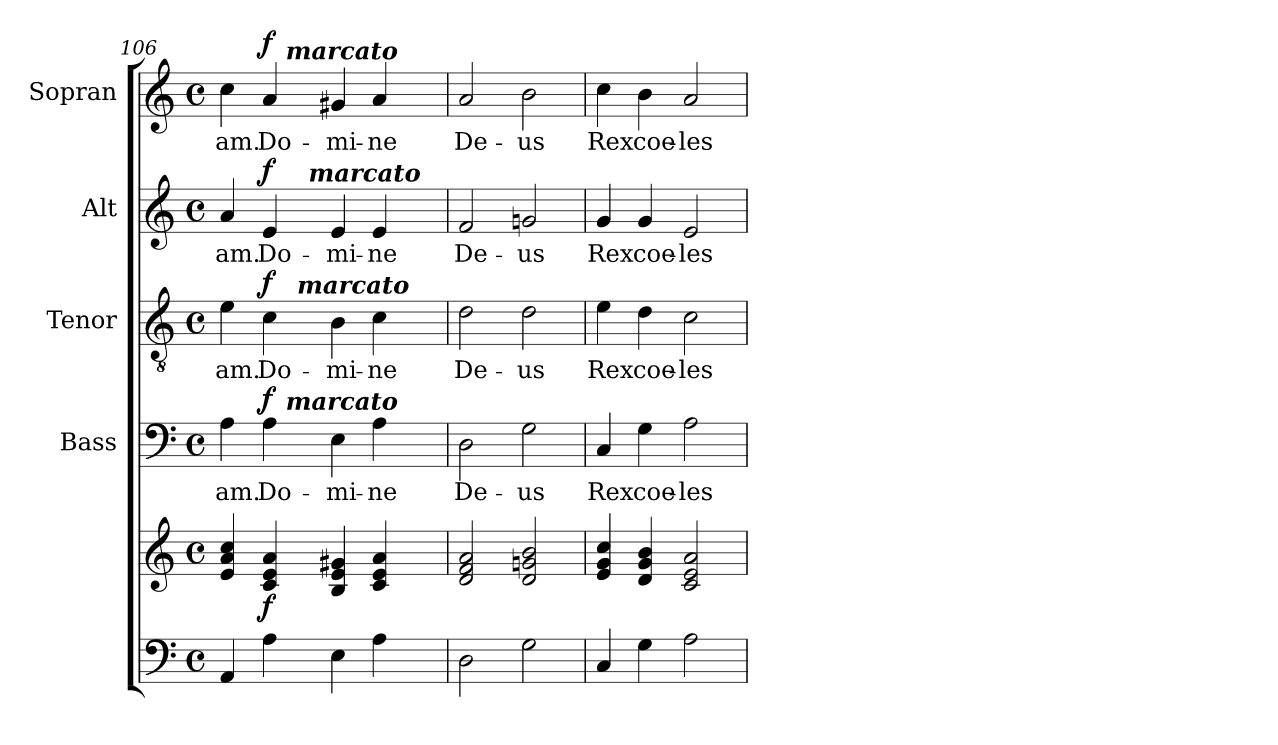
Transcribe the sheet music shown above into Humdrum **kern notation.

**kern	**kern	**dynam	**kern	**text	**dynam	**kern	**text	**dynam	**kern	**text	**dynam	**kern	**text	**dynam
*part5	*part5	*part5	*part4	*part4	*part4	*part3	*part3	*part3	*part2	*part2	*part2	*part1	*part1	*part1
*staff6	*staff5	*staff5/6	*staff4	*staff4	*staff4	*staff3	*staff3	*staff3	*staff2	*staff2	*staff2	*staff1	*staff1	*staff1
*	*	*	*I"Bass	*	*	*I"Tenor	*	*	*I"Alt	*	*	*I"Sopran	*	*
*	*	*	*I'B.	*	*	*I'T.	*	*	*I'A.	*	*	*I'S.	*	*
*clefF4	*clefG2	*	*clefF4	*	*	*clefGv2	*	*	*clefG2	*	*	*clefG2	*	*
*k[]	*k[]	*	*k[]	*	*	*k[]	*	*	*k[]	*	*	*k[]	*	*
*C:	*C:	*	*C:	*	*	*C:	*	*	*C:	*	*	*C:	*	*
*M4/4	*M4/4	*	*M4/4	*	*	*M4/4	*	*	*M4/4	*	*	*M4/4	*	*
*met(c)	*met(c)	*	*met(c)	*	*	*met(c)	*	*	*met(c)	*	*	*met(c)	*	*
=106	=106	=106	=106	=106	=106	=106	=106	=106	=106	=106	=106	=106	=106	=106
!	!	!	!	!LO:LY:b	!	!	!LO:LY:b	!	!	!LO:LY:b	!	!	!LO:LY:b	!
*	*	*	*^	*	*	*^	*	*	*^	*	*	*^	*	*
4AA/	4e/ 4a/ 4cc/	.	4A\	4ryy	-am.	.	4e\	4.ryy	-am.	.	4a/	4ryy	-am.	.	4cc\	4ryy	-am.	.
!	!	!LO:DY:b	!	!	!LO:LY:b	!LO:DY:a	!	!	!LO:LY:b	!LO:DY:a	!	!	!LO:LY:b	!LO:DY:a	!	!	!LO:LY:b	!LO:DY:a
4A\	4c/ 4e/ 4a/	f	4A\	16.ryy	Do-	f	4c\	.	Do-	f	4e/	8ryy	Do-	f	4a/	16.ryy	Do-	f
!	!	!	!	!	!	!	!	!	!	!	!	!	!	!	!	!LO:TX:a:Bi:t=marcato	!	!
!	!	!	!	!LO:TX:a:Bi:t=marcato	!	!	!	!	!	!	!	!	!	!	!	!	!	!
.	.	.	.	2ryy	.	.	.	.	.	.	.	.	.	.	.	2ryy	.	.
!	!	!	!	!	!	!	!	!LO:TX:a:Bi:t=marcato	!	!	!	!	!	!	!	!	!	!
.	.	.	.	.	.	.	.	2ryy	.	.	.	32ryy	.	.	.	.	.	.
!	!	!	!	!	!	!	!	!	!	!	!	!LO:TX:a:Bi:t=marcato	!	!	!	!	!	!
.	.	.	.	.	.	.	.	.	.	.	.	2ryy	.	.	.	.	.	.
!	!	!	!	!	!LO:LY:b	!	!	!	!LO:LY:b	!	!	!	!LO:LY:b	!	!	!	!LO:LY:b	!
4E\	4B/ 4e/ 4g#X/	.	4E\	.	-mi-	.	4B\	.	-mi-	.	4e/	.	-mi-	.	4g#X/	.	-mi-	.
!	!	!	!	!	!LO:LY:b	!	!	!	!LO:LY:b	!	!	!	!LO:LY:b	!	!	!	!LO:LY:b	!
4A\	4c/ 4e/ 4a/	.	4A\	.	-ne	.	4c\	.	-ne	.	4e/	.	-ne	.	4a/	.	-ne	.
.	.	.	.	8ryy	.	.	.	.	.	.	.	.	.	.	.	8ryy	.	.
.	.	.	.	.	.	.	.	8ryy	.	.	.	.	.	.	.	.	.	.
.	.	.	.	.	.	.	.	.	.	.	.	16.ryy	.	.	.	.	.	.
.	.	.	.	32ryy	.	.	.	.	.	.	.	.	.	.	.	32ryy	.	.
=107	=107	=107	=107	=107	=107	=107	=107	=107	=107	=107	=107	=107	=107	=107	=107	=107	=107	=107
!	!	!	!	!	!LO:LY:b	!	!	!	!LO:LY:b	!	!	!	!LO:LY:b	!	!	!	!LO:LY:b	!
*	*	*	*v	*v	*	*	*	*	*	*	*v	*v	*	*	*v	*v	*	*
*	*	*	*	*	*	*v	*v	*	*	*	*	*	*	*	*
2D\	2d/ 2f/ 2a/	.	2D\	De-	.	2d\	De-	.	2f/	De-	.	2a/	De-	.
!	!	!	!	!LO:LY:b	!	!	!LO:LY:b	!	!	!LO:LY:b	!	!	!LO:LY:b	!
2G\	2d/ 2gn/ 2b/	.	2G\	-us	.	2d\	-us	.	2gn/	-us	.	2b\	-us	.
=108	=108	=108	=108	=108	=108	=108	=108	=108	=108	=108	=108	=108	=108	=108
!	!	!	!	!LO:LY:b	!	!	!LO:LY:b	!	!	!LO:LY:b	!	!	!LO:LY:b	!
4C/	4e/ 4g/ 4cc/	.	4C/	Rex	.	4e\	Rex	.	4g/	Rex	.	4cc\	Rex	.
!	!	!	!	!LO:LY:b	!	!	!LO:LY:b	!	!	!LO:LY:b	!	!	!LO:LY:b	!
4G\	4d/ 4g/ 4b/	.	4G\	coe-	.	4d\	coe-	.	4g/	coe-	.	4b\	coe-	.
!	!	!	!	!LO:LY:b	!	!	!LO:LY:b	!	!	!LO:LY:b	!	!	!LO:LY:b	!
2A\	2c/ 2e/ 2a/	.	2A\	-les-	.	2c\	-les-	.	2e/	-les-	.	2a/	-les-	.
=	=	=	=	=	=	=	=	=	=	=	=	=	=	=
*-	*-	*-	*-	*-	*-	*-	*-	*-	*-	*-	*-	*-	*-	*-
